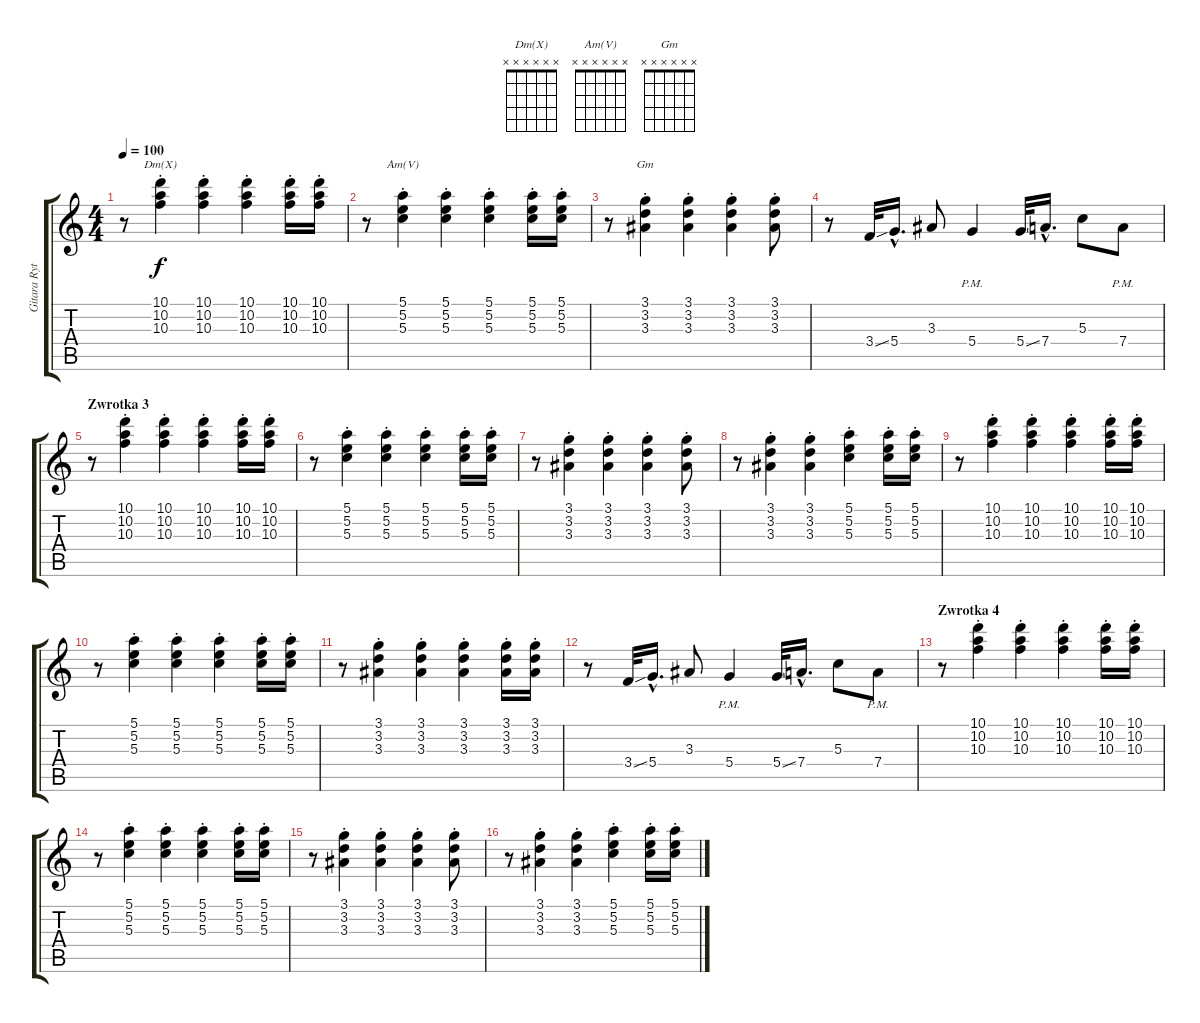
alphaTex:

\track ("Gitara Rytm" "Gitara Ryt") {instrument electricguitarmuted}
\staff {score tabs}
\tuning (E4 B3 G3 D3 A2 E2) {hide}
\chord ("Dm(X)" x x x x x x)
\chord ("Am(V)" x x x x x x)
\chord ("Gm" x x x x x x)
\ts (4 4)
\tempo 100
\clef g2
\ks c
r.8{dy f} (10.1{st} 10.2{st} 10.3{st}).4{ch "Dm(X)"} (10.1{st} 10.2{st} 10.3{st}).4 (10.1{st} 10.2{st} 10.3{st}).4 (10.1{st} 10.2{st} 10.3{st}).16 (10.1{st} 10.2{st} 10.3{st}).16 |
r.8 (5.1{st} 5.2{st} 5.3{st}).4{ch "Am(V)"} (5.1{st} 5.2{st} 5.3{st}).4 (5.1{st} 5.2{st} 5.3{st}).4 (5.1{st} 5.2{st} 5.3{st}).16 (5.1{st} 5.2{st} 5.3{st}).16 |
r.8 (3.1{st} 3.2{st} 3.3{st}).4{ch "Gm"} (3.1{st} 3.2{st} 3.3{st}).4 (3.1{st} 3.2{st} 3.3{st}).4 (3.1{st} 3.2{st} 3.3{st}).8 |
r.8 3.4{ss}.32{volume 13 balance 8 instrument electricguitarmuted} 5.4{hac}.16{d} 3.3.8 5.4{pm}.4 5.4{ss}.32 7.4{hac}.16{d} 5.3.8 7.4{pm}.8 |
\section ("" "Zwrotka 3")
r.8{volume 13 balance 8 instrument electricguitarclean} (10.1{st} 10.2{st} 10.3{st}).4 (10.1{st} 10.2{st} 10.3{st}).4 (10.1{st} 10.2{st} 10.3{st}).4 (10.1{st} 10.2{st} 10.3{st}).16 (10.1{st} 10.2{st} 10.3{st}).16 |
r.8 (5.1{st} 5.2{st} 5.3{st}).4 (5.1{st} 5.2{st} 5.3{st}).4 (5.1{st} 5.2{st} 5.3{st}).4 (5.1{st} 5.2{st} 5.3{st}).16 (5.1{st} 5.2{st} 5.3{st}).16 |
r.8 (3.1{st} 3.2{st} 3.3{st}).4 (3.1{st} 3.2{st} 3.3{st}).4 (3.1{st} 3.2{st} 3.3{st}).4 (3.1{st} 3.2{st} 3.3{st}).8 |
r.8 (3.1{st} 3.2{st} 3.3{st}).4 (3.1{st} 3.2{st} 3.3{st}).4 (5.1{st} 5.2{st} 5.3{st}).4 (5.1{st} 5.2{st} 5.3{st}).16 (5.1{st} 5.2{st} 5.3{st}).16 |
r.8 (10.1{st} 10.2{st} 10.3{st}).4 (10.1{st} 10.2{st} 10.3{st}).4 (10.1{st} 10.2{st} 10.3{st}).4 (10.1{st} 10.2{st} 10.3{st}).16 (10.1{st} 10.2{st} 10.3{st}).16 |
r.8 (5.1{st} 5.2{st} 5.3{st}).4 (5.1{st} 5.2{st} 5.3{st}).4 (5.1{st} 5.2{st} 5.3{st}).4 (5.1{st} 5.2{st} 5.3{st}).16 (5.1{st} 5.2{st} 5.3{st}).16 |
r.8 (3.1{st} 3.2{st} 3.3{st}).4 (3.1{st} 3.2{st} 3.3{st}).4 (3.1{st} 3.2{st} 3.3{st}).4 (3.1{st} 3.2{st} 3.3{st}).16 (3.1{st} 3.2{st} 3.3{st}).16 |
r.8 3.4{ss}.32{volume 13 balance 8 instrument electricguitarmuted} 5.4{hac}.16{d} 3.3.8 5.4{pm}.4 5.4{ss}.32 7.4{hac}.16{d} 5.3.8 7.4{pm}.8 |
\section ("" "Zwrotka 4")
r.8{volume 13 balance 8 instrument electricguitarclean} (10.1{st} 10.2{st} 10.3{st}).4 (10.1{st} 10.2{st} 10.3{st}).4 (10.1{st} 10.2{st} 10.3{st}).4 (10.1{st} 10.2{st} 10.3{st}).16 (10.1{st} 10.2{st} 10.3{st}).16 |
r.8 (5.1{st} 5.2{st} 5.3{st}).4 (5.1{st} 5.2{st} 5.3{st}).4 (5.1{st} 5.2{st} 5.3{st}).4 (5.1{st} 5.2{st} 5.3{st}).16 (5.1{st} 5.2{st} 5.3{st}).16 |
r.8 (3.1{st} 3.2{st} 3.3{st}).4 (3.1{st} 3.2{st} 3.3{st}).4 (3.1{st} 3.2{st} 3.3{st}).4 (3.1{st} 3.2{st} 3.3{st}).8 |
r.8 (3.1{st} 3.2{st} 3.3{st}).4 (3.1{st} 3.2{st} 3.3{st}).4 (5.1{st} 5.2{st} 5.3{st}).4 (5.1{st} 5.2{st} 5.3{st}).16 (5.1{st} 5.2{st} 5.3{st}).16
